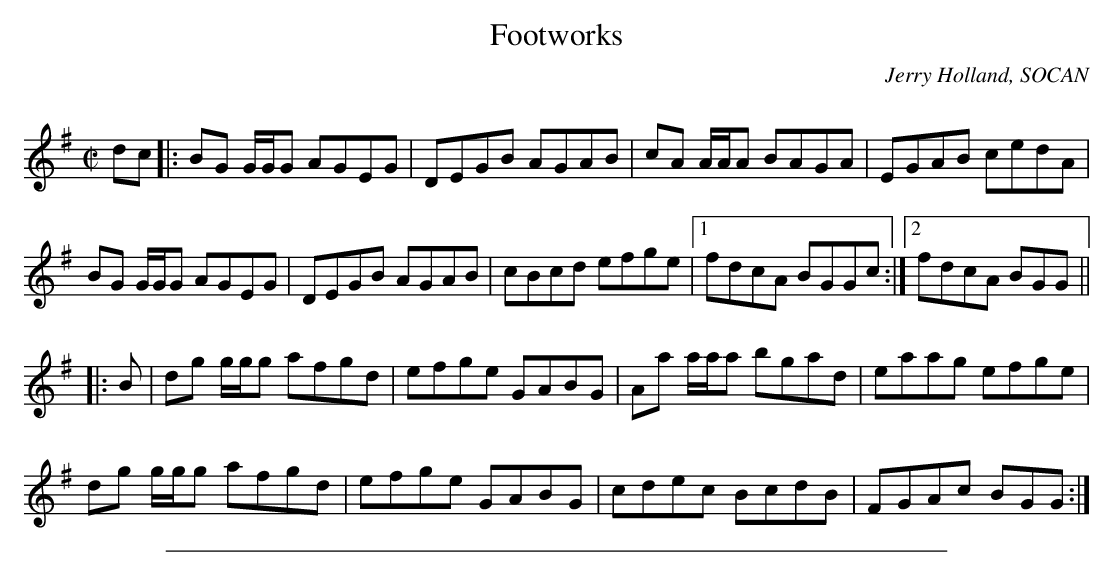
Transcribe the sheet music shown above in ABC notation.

X:1
T: Footworks
C:Jerry Holland, SOCAN
Q:333
L:1/8
M:C|
K:G
dc|:BG G/G/G AGEG|DEGB AGAB|cA A/A/A BAGA|EGAB cedA|!
BG G/G/G AGEG|DEGB AGAB|cBcd efge|1fdcA BGGc:|2fdcA BGG||!
|:B|dg g/g/g afgd|efge GABG|Aa a/a/a bgad|eaag efge|!
dg g/g/g afgd|efge GABG|cdec BcdB|FGAc BGG:|!
